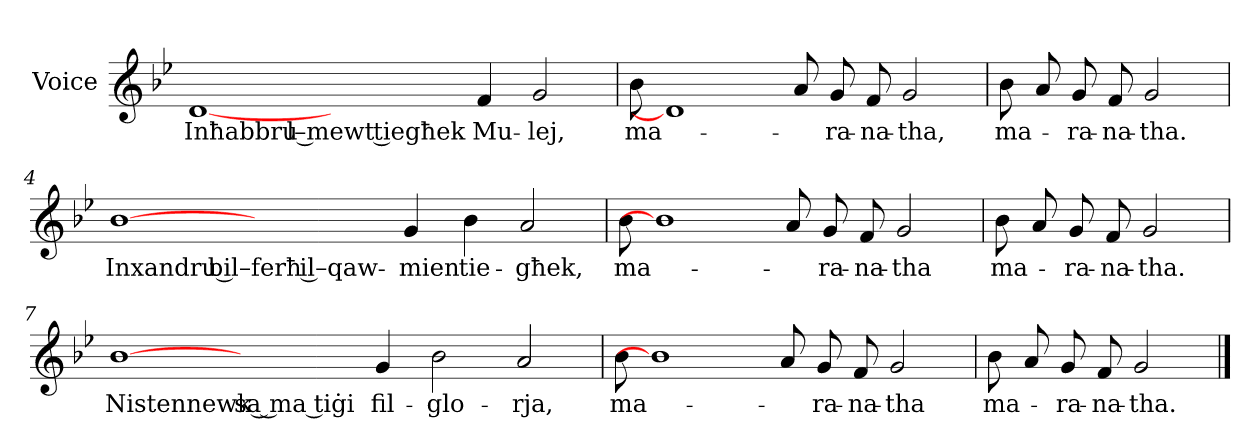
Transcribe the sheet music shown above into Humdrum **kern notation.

**kern	**text
*part1	*part1
*staff1	*staff1
*I"Voice	*
*I'Vo.	*
*clefG2	*
*k[b-e-]	*
=1	=1
[1d	Inħabbru l–mewt tiegħek
1ryy	.
4f	Mu-
2g	-lej,
=2	=2
8b-	ma-
1d]	.
8a	.
8g	-ra-
8f	-na-
2g	-tha,
=3	=3
8b-	ma-
8a	.
8g	-ra-
8f	-na-
2g	-tha.
!!LO:LB:g=z
=4	=4
[1b-	Inxandru bil–ferħ il–qaw-
1ryy	.
4g	-mien
4b-	tie-
2a	-għek,
=5	=5
8b-	ma-
1b-]	.
8a	.
8g	-ra-
8f	-na-
2g	-tha
=6	=6
8b-	ma-
8a	.
8g	-ra-
8f	-na-
2g	-tha.
!!LO:LB:g=z
=7	=7
[1b-	Nistennewk sa ma tiġi
1ryy	.
4g	fil-
2b-	-glo-
2a	-rja,
=8	=8
8b-	ma-
1b-]	.
8a	.
8g	-ra-
8f	-na-
2g	-tha
=9	=9
8b-	ma-
8a	.
8g	-ra-
8f	-na-
2g	-tha.
==	==
*-	*-
